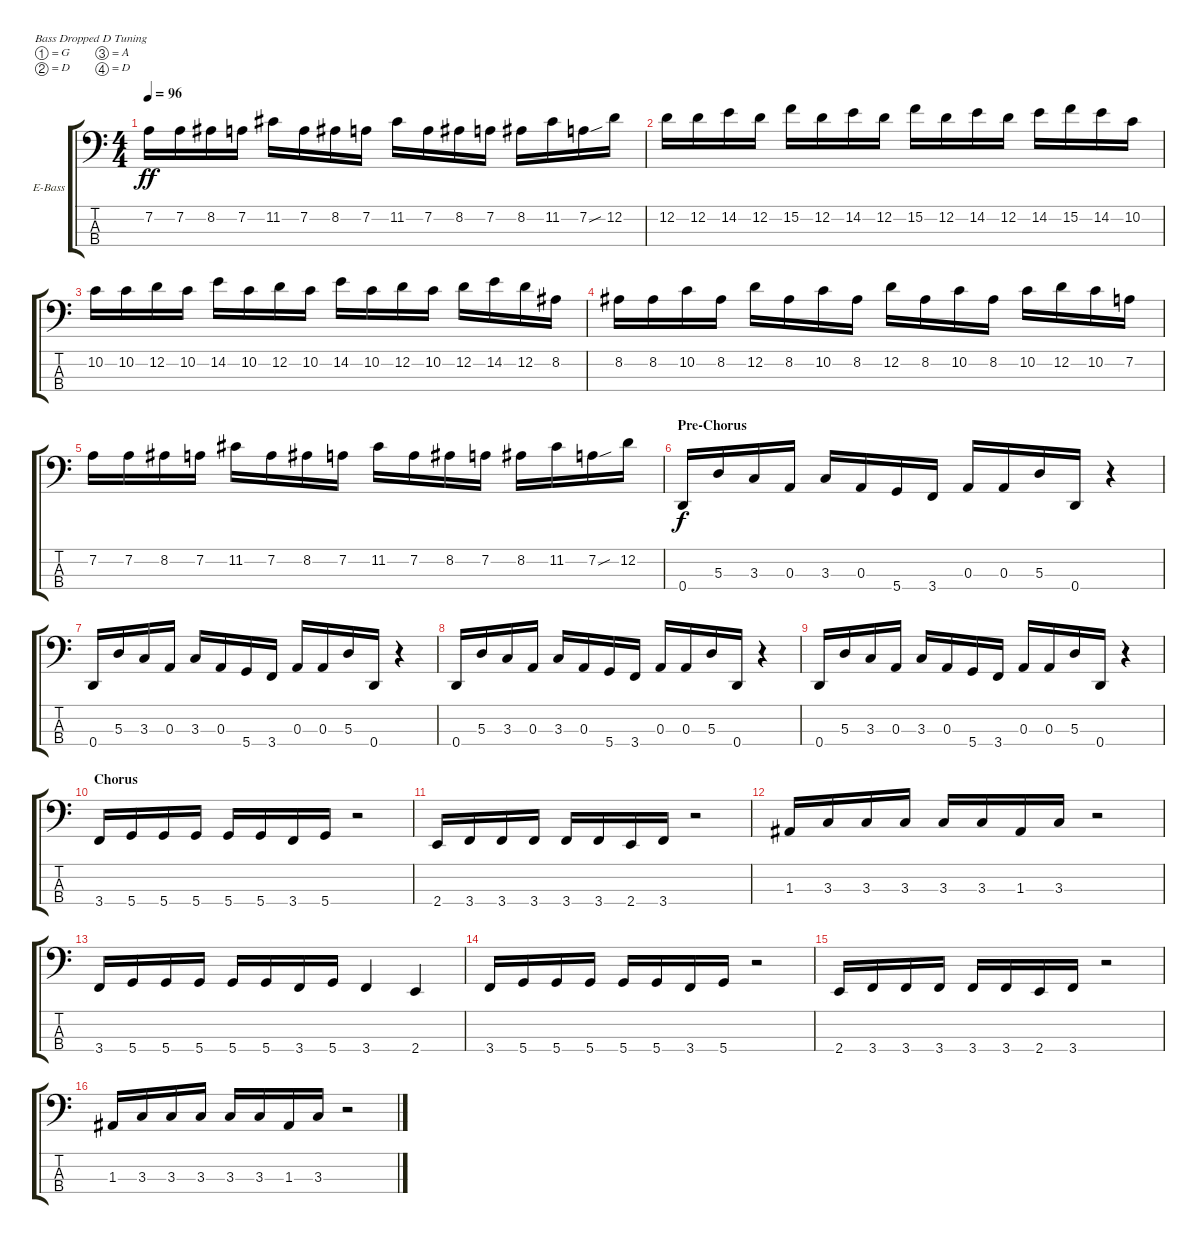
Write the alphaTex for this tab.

\defaultSystemsLayout 4
\bracketExtendMode groupsimilarinstruments
\firstSystemTrackNameOrientation horizontal
\otherSystemsTrackNameOrientation horizontal
\track ("Wolstenholme Bass" "E-Bass") {instrument electricbassfinger}
\staff {score tabs}
\tuning (G2 D2 A1 D1)
\ts (4 4)
\tempo 96
\clef f4
\ks c
7.2.16{dy ff} 7.2.16 8.2.16 7.2.16 11.2.16 7.2.16 8.2.16 7.2.16 11.2.16 7.2.16 8.2.16 7.2.16 8.2.16 11.2.16 7.2{sou}.16 12.2.16 |
12.2.16 12.2.16 14.2.16 12.2.16 15.2.16 12.2.16 14.2.16 12.2.16 15.2.16 12.2.16 14.2.16 12.2.16 14.2.16 15.2.16 14.2.16 10.2.16 |
10.2.16 10.2.16 12.2.16 10.2.16 14.2.16 10.2.16 12.2.16 10.2.16 14.2.16 10.2.16 12.2.16 10.2.16 12.2.16 14.2.16 12.2.16 8.2.16 |
8.2.16 8.2.16 10.2.16 8.2.16 12.2.16 8.2.16 10.2.16 8.2.16 12.2.16 8.2.16 10.2.16 8.2.16 10.2.16 12.2.16 10.2.16 7.2.16 |
7.2.16 7.2.16 8.2.16 7.2.16 11.2.16 7.2.16 8.2.16 7.2.16 11.2.16 7.2.16 8.2.16 7.2.16 8.2.16 11.2.16 7.2{sou}.16 12.2.16 |
\section ("" "Pre-Chorus")
0.4.16{dy f} 5.3.16 3.3.16 0.3.16 3.3.16 0.3.16 5.4.16 3.4.16 0.3.16 0.3.16 5.3.16 0.4.16 r.4 |
0.4.16 5.3.16 3.3.16 0.3.16 3.3.16 0.3.16 5.4.16 3.4.16 0.3.16 0.3.16 5.3.16 0.4.16 r.4 |
0.4.16 5.3.16 3.3.16 0.3.16 3.3.16 0.3.16 5.4.16 3.4.16 0.3.16 0.3.16 5.3.16 0.4.16 r.4 |
0.4.16 5.3.16 3.3.16 0.3.16 3.3.16 0.3.16 5.4.16 3.4.16 0.3.16 0.3.16 5.3.16 0.4.16 r.4 |
\section ("" "Chorus")
3.4.16 5.4.16 5.4.16 5.4.16 5.4.16 5.4.16 3.4.16 5.4.16 r.2 |
2.4.16 3.4.16 3.4.16 3.4.16 3.4.16 3.4.16 2.4.16 3.4.16 r.2 |
1.3.16 3.3.16 3.3.16 3.3.16 3.3.16 3.3.16 1.3.16 3.3.16 r.2 |
3.4.16 5.4.16 5.4.16 5.4.16 5.4.16 5.4.16 3.4.16 5.4.16 3.4.4 2.4.4 |
3.4.16 5.4.16 5.4.16 5.4.16 5.4.16 5.4.16 3.4.16 5.4.16 r.2 |
2.4.16 3.4.16 3.4.16 3.4.16 3.4.16 3.4.16 2.4.16 3.4.16 r.2 |
1.3.16 3.3.16 3.3.16 3.3.16 3.3.16 3.3.16 1.3.16 3.3.16 r.2
